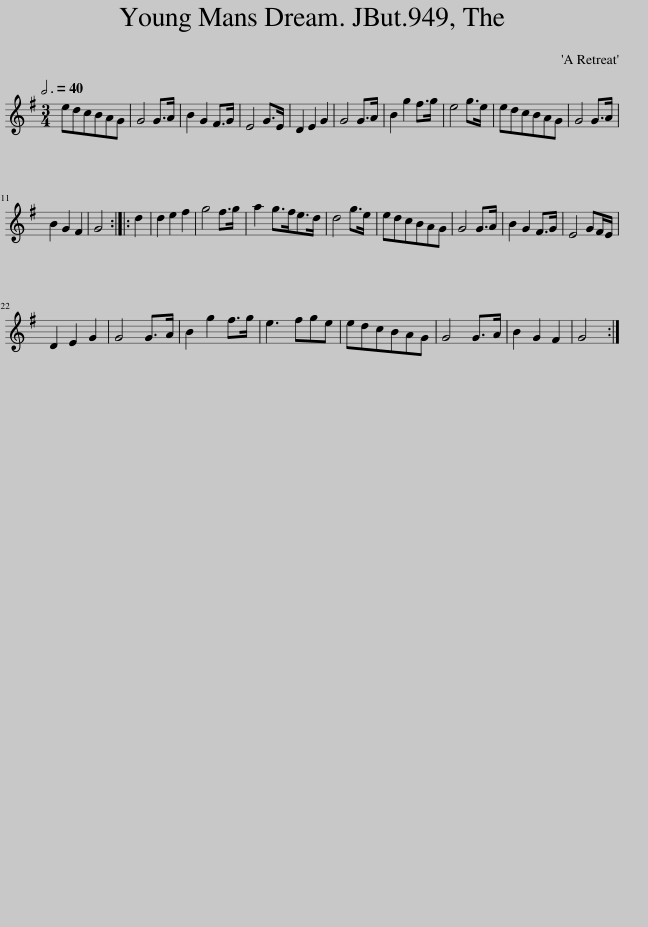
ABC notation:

X:1
L:1/8
Q:3/4=40
M:3/4
I:linebreak $
K:G
V:1 treble
V:1
 edcBAG | G4 G>A | B2 G2 F>G | E4 G>E | D2 E2 G2 | %5
 G4 G>A | B2 g2 f>g | e4 g>e | edcBAG | G4 G>A |$ %10
 B2 G2 F2 | G4 :: d2 | d2 e2 f2 | g4 f>g | %15
 a2 g>fe>d | d4 g>e | edcBAG | G4 G>A | B2 G2 F>G | %20
 E4 GF/E/ |$ D2 E2 G2 | G4 G>A | B2 g2 f>g | e3 fge | %25
 edcBAG | G4 G>A | B2 G2 F2 | G4 :| %29
